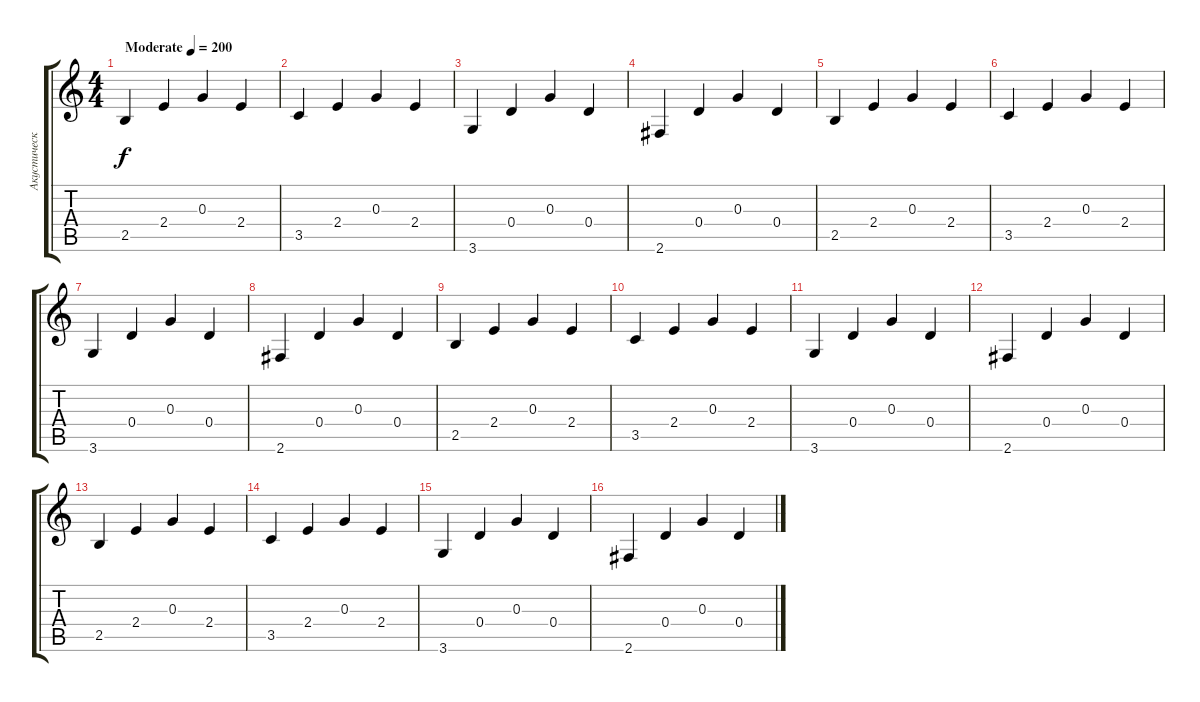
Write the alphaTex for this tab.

\track ("Акустическая гитара" "Акустическ") {instrument acousticguitarsteel}
\staff {score tabs}
\tuning (E4 B3 G3 D3 A2 E2) {hide}
\ts (4 4)
\tempo (200 "Moderate")
\clef g2
\ks c
2.5.4{dy f instrument acousticguitarsteel} 2.4.4 0.3.4 2.4.4 |
3.5.4 2.4.4 0.3.4 2.4.4 |
3.6.4 0.4.4 0.3.4 0.4.4 |
2.6.4 0.4.4 0.3.4 0.4.4 |
2.5.4 2.4.4 0.3.4 2.4.4 |
3.5.4 2.4.4 0.3.4 2.4.4 |
3.6.4 0.4.4 0.3.4 0.4.4 |
2.6.4 0.4.4 0.3.4 0.4.4 |
2.5.4 2.4.4 0.3.4 2.4.4 |
3.5.4 2.4.4 0.3.4 2.4.4 |
3.6.4 0.4.4 0.3.4 0.4.4 |
2.6.4 0.4.4 0.3.4 0.4.4 |
2.5.4 2.4.4 0.3.4 2.4.4 |
3.5.4 2.4.4 0.3.4 2.4.4 |
3.6.4 0.4.4 0.3.4 0.4.4 |
2.6.4 0.4.4 0.3.4 0.4.4
